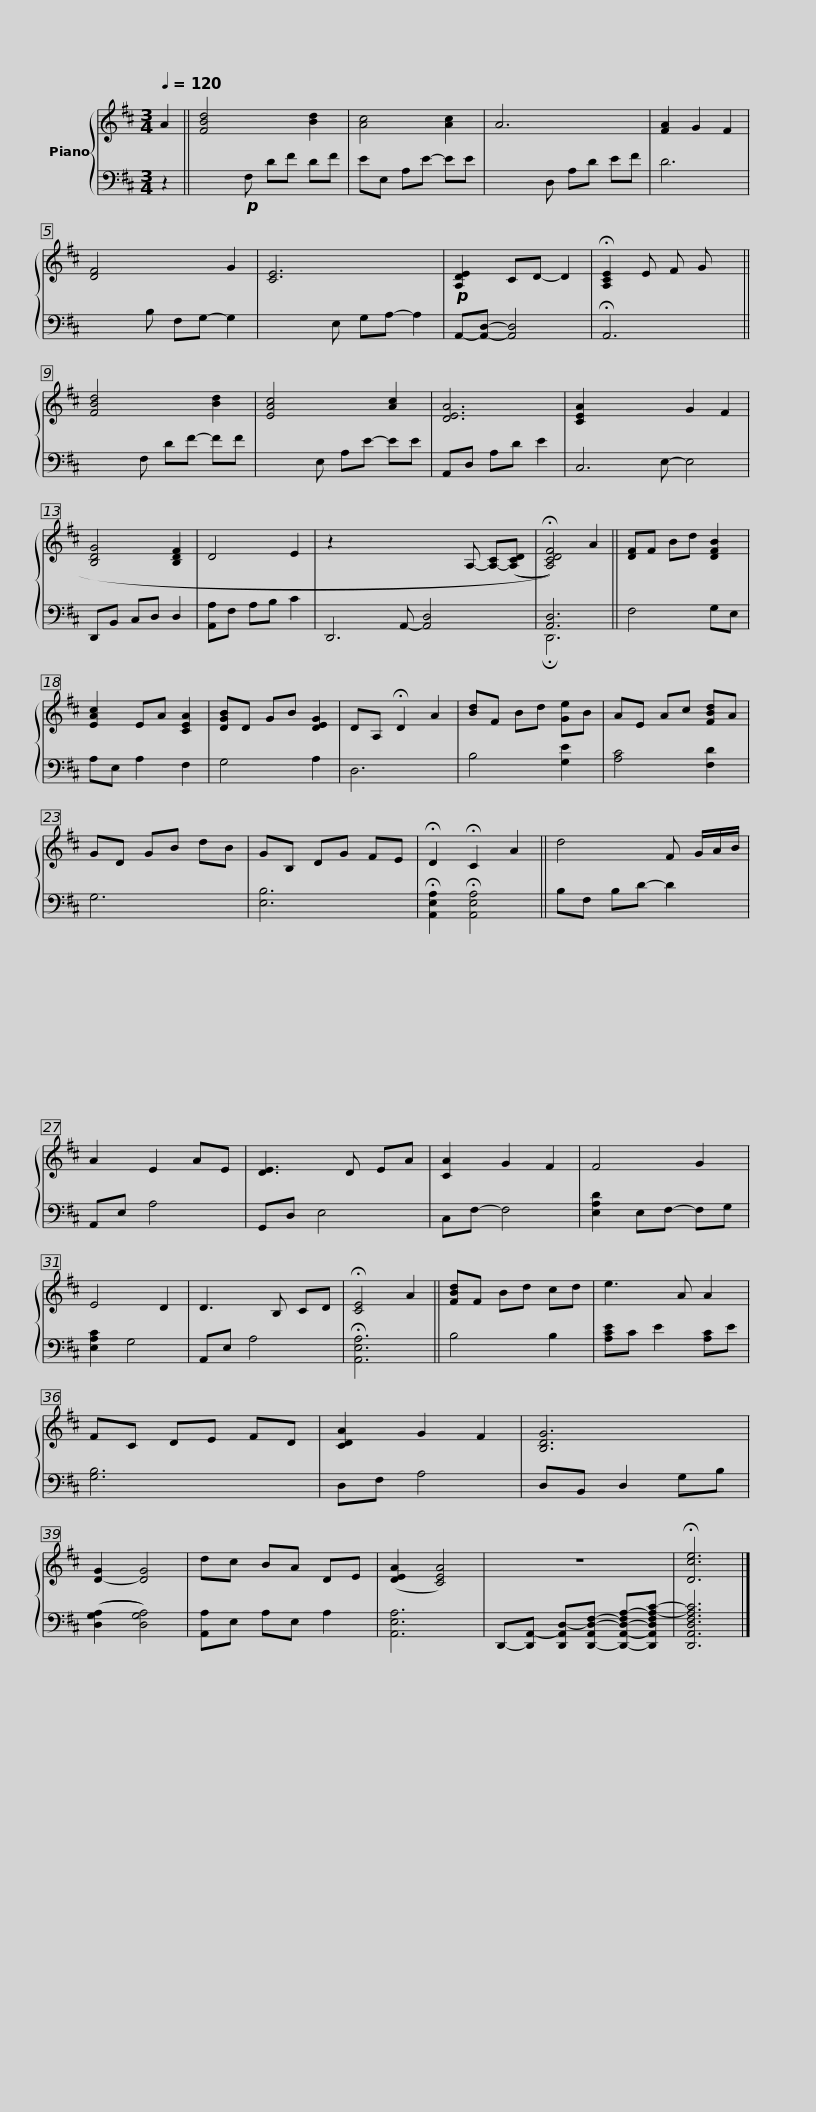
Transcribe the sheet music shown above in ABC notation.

X:1
%%score { 1 | ( 2 3 ) }
L:1/8
Q:1/4=120
M:3/4
I:linebreak $
K:D
V:1 treble
V:2 bass
V:3 bass
V:1
 A2 || [FBd]4 x3 [Bd]2 | [Ac]4 [Ac]2 | A6 x5 | [FA]2 G2 F2 |$ %5
 [DF]4 x3 G2 | [CE]6 x5 |!p! [A,DE]2 CD- D2 | !fermata![A,CE]2 E F G x ||$ [FBd]4 x3 [Bd]2 | %10
 [EAc]4 x3 [Ac]2 | [DEA]6 | [CEA]2 x5 G2 F2 |$ [B,DG]4 [B,DF]2 | D4 E2 | %15
 z2 x9 A,- [A,-C]((([A,CD] | !fermata![A,CDF]4))) A2 ||$ [DF]F Bd [DFB]2 | [EAc]2 EA [CEA]2 | [DGB]D GB [DEG]2 | %20
 DA, !fermata!D2 A2 |$ [Bd]F Bd [Ge]B | AE Ac [FBd]A | GD GB dB | GB, DG FE | %25
 !fermata!D2 !fermata!C2 A2 ||$ d4 F G/A/B/ | A2 E2 AE | [DE]3 D EA | [CA]2 G2 F2 |$ %30
 F4 G2 | E4 D2 | D3 B, CD | !fermata![CE]4 A2 ||$ [FBd]F Bd cd | %35
 e3 A A2 | FC DE FD | [CDA]2 G2 F2 |$ [B,DG]6 | [D-G]2 [DG]4 | %40
 dc BA DE |$ ([DEA]2 [CEA]4) | z6 | !fermata![Dce]6 |] %44
V:2
 z2 || x4!p! F, DF DF | EE, A,E- EE | x6 D, A,D EF | D6 |$ %5
 x4 B, F,G,- G,2 | x6 E, G,A,- A,2 | A,,-[A,,D,]- [A,,D,]4 | !fermata!A,,6 ||$ x4 F, DF- FF | %10
 x4 E, A,E- EE | A,,D, A,D E2 | C,6 E,- E,4 |$ D,,B,, C,D, D,2 | [A,,A,]F, A,B, C2 | %15
 D,,6- A,,- [A,,D,-]4 x3 | [A,,D,]6 ||$ F,4 G,E, | A,E, A,2 F,2 | G,4 A,2 | %20
 D,6 |$ B,4 [G,E]2 | [A,C]4 [F,D]2 | G,6 | [E,B,]6 | %25
 !fermata![A,,E,A,]2 !fermata![A,,E,A,]4 ||$ B,F, B,D- D2 x/ | A,,E, A,4 | G,,D, E,4 | C,F,- F,4 |$ %30
 [E,A,D]2 E,F,- F,G, | [E,A,C]2 G,4 | A,,E, A,4 | !fermata![A,,E,A,]6 ||$ B,4 B,2 | %35
 [A,CE]C E2 [A,C]E | [G,B,]6 | D,F, A,4 |$ D,B,, D,2 G,B, | (([D,G,A,]2 [D,G,A,]4)) | %40
 [A,,A,]E, A,E, A,2 |$ [A,,E,A,]6 | D,,-[D,,A,,-] [D,,A,,D,-][D,,-A,,D,-F,-] [D,,-A,,-D,-F,A,-][D,,A,,D,F,A,-C-] | [D,,A,,D,F,A,C]6 |] %44
V:3
 x2 || x9 | x6 | x11 | x6 |$ %5
 x9 | x11 | x6 | x6 ||$ x9 | %10
 x9 | x6 | x11 |$ x6 | x6 | %15
 x14 | !fermata!D,,6 ||$ x6 | x6 | x6 | %20
 x6 |$ x6 | x6 | x6 | x6 | %25
 x6 ||$ x13/2 | x6 | x6 | x6 |$ %30
 x6 | x6 | x6 | x6 ||$ x6 | %35
 x6 | x6 | x6 |$ x6 | x6 | %40
 x6 |$ x6 | x6 | x6 |] %44
